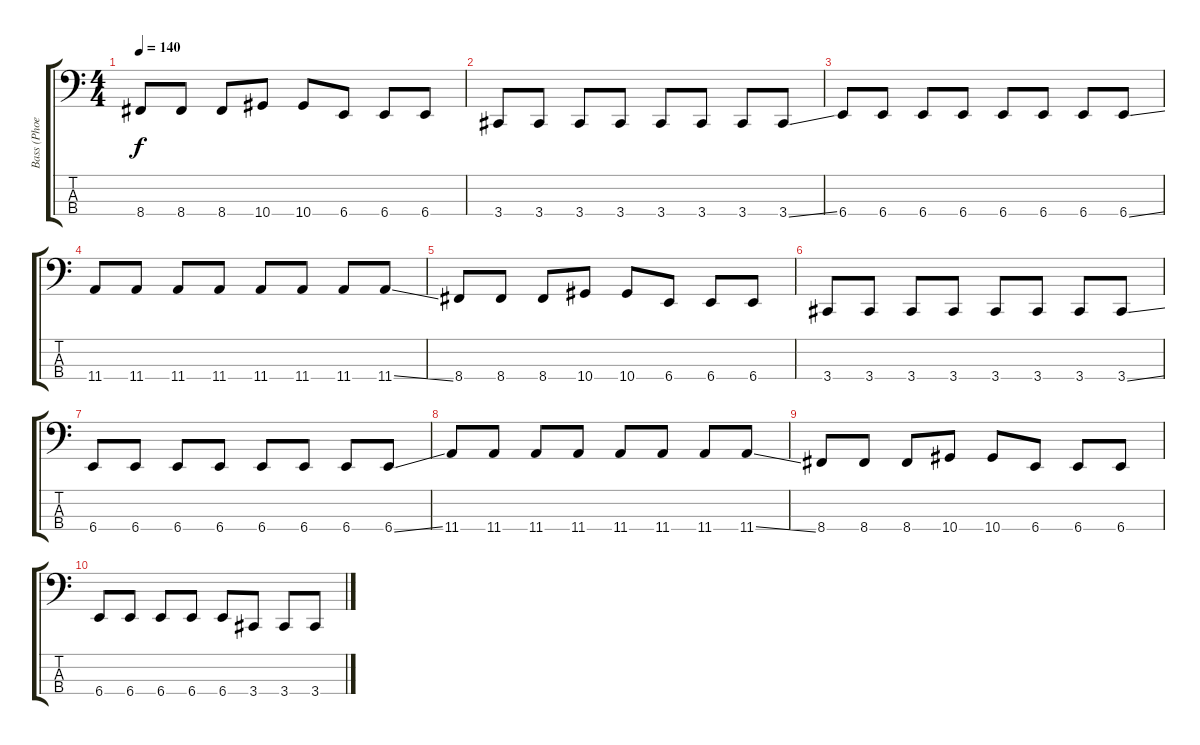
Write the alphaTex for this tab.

\track ("Bass (Phoenix)" "Bass (Phoe") {instrument electricbassfinger}
\staff {score tabs}
\tuning (Eb2 Bb1 F1 Bb0) {hide}
\ts (4 4)
\tempo 140
\clef f4
\ks c
8.4.8{dy f} 8.4.8 8.4.8 10.4.8 10.4.8 6.4.8 6.4.8 6.4.8 |
3.4.8 3.4.8 3.4.8 3.4.8 3.4.8 3.4.8 3.4.8 3.4{ss}.8 |
6.4.8 6.4.8 6.4.8 6.4.8 6.4.8 6.4.8 6.4.8 6.4{ss}.8 |
11.4.8 11.4.8 11.4.8 11.4.8 11.4.8 11.4.8 11.4.8 11.4{ss}.8 |
8.4.8 8.4.8 8.4.8 10.4.8 10.4.8 6.4.8 6.4.8 6.4.8 |
3.4.8 3.4.8 3.4.8 3.4.8 3.4.8 3.4.8 3.4.8 3.4{ss}.8 |
6.4.8 6.4.8 6.4.8 6.4.8 6.4.8 6.4.8 6.4.8 6.4{ss}.8 |
11.4.8 11.4.8 11.4.8 11.4.8 11.4.8 11.4.8 11.4.8 11.4{ss}.8 |
8.4.8 8.4.8 8.4.8 10.4.8 10.4.8 6.4.8 6.4.8 6.4.8 |
6.4.8 6.4.8 6.4.8 6.4.8 6.4.8 3.4.8 3.4.8 3.4.8
